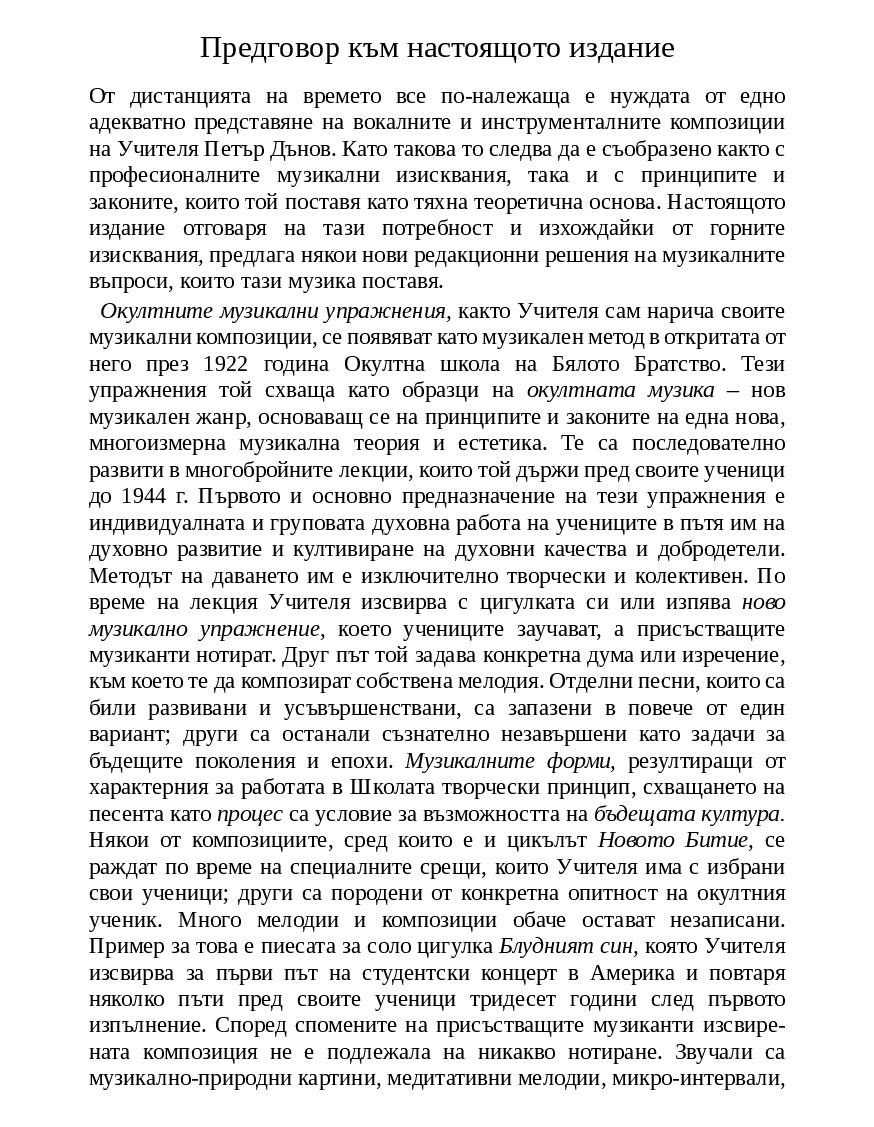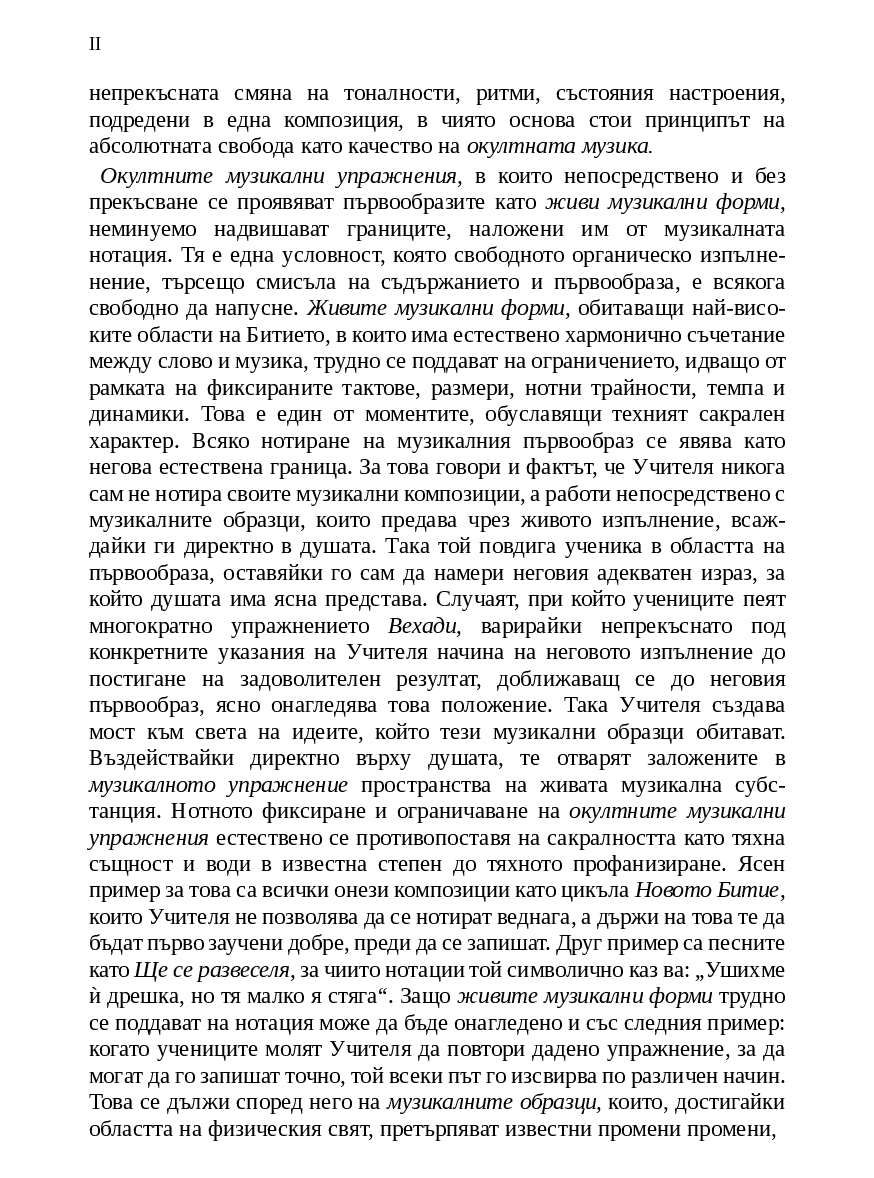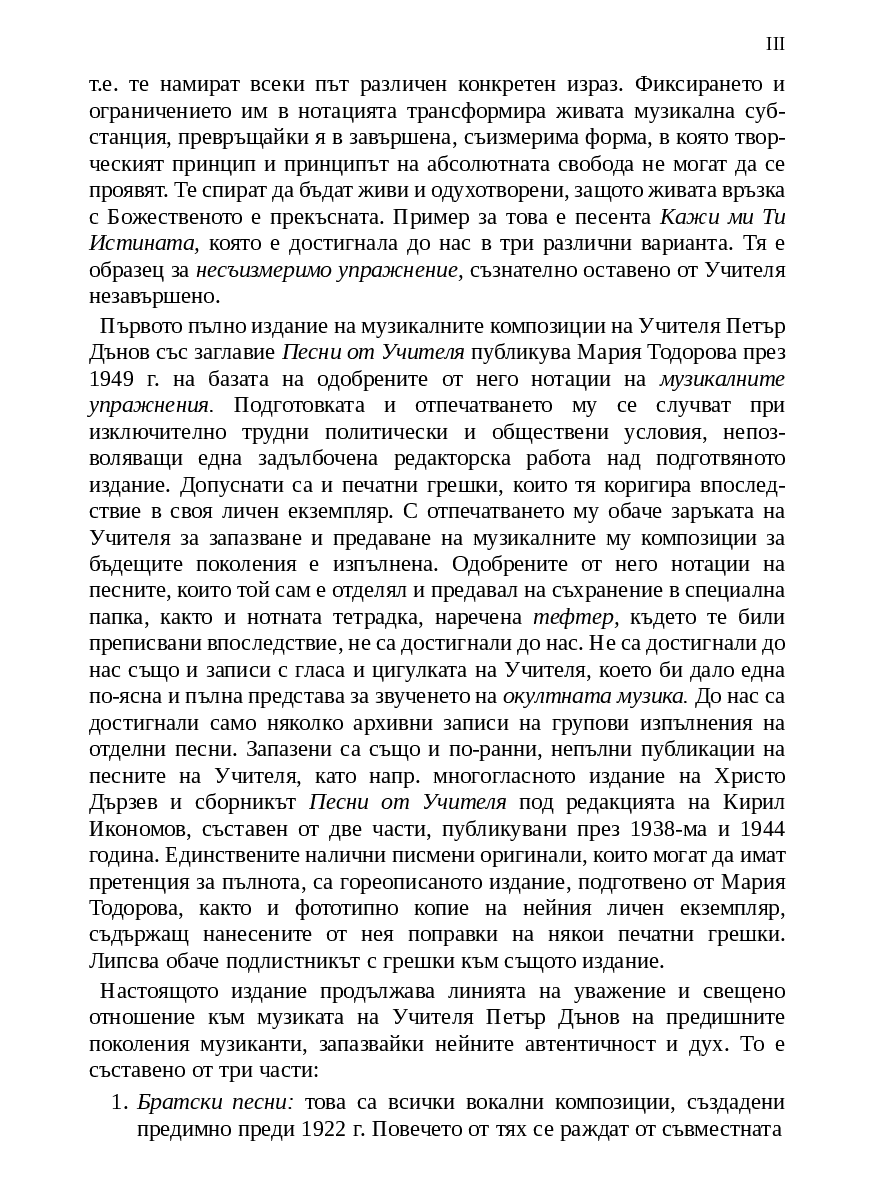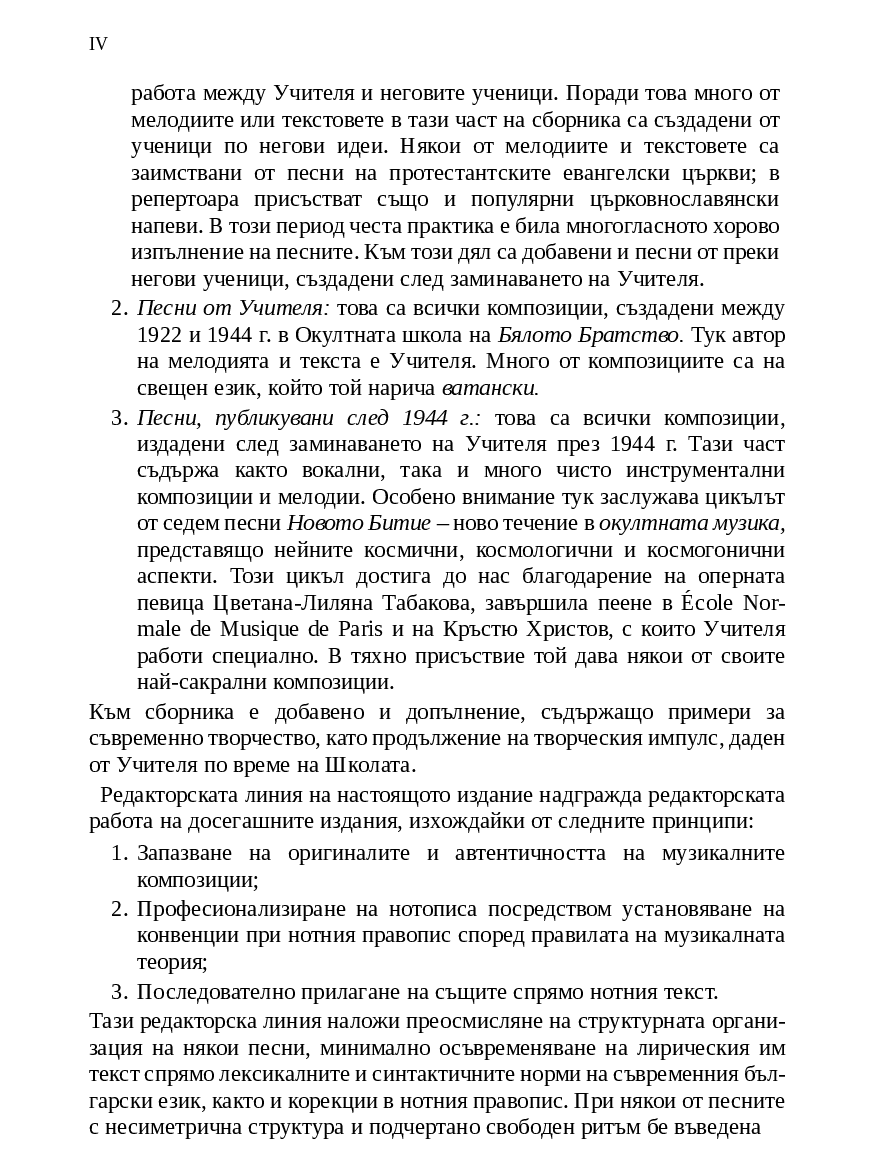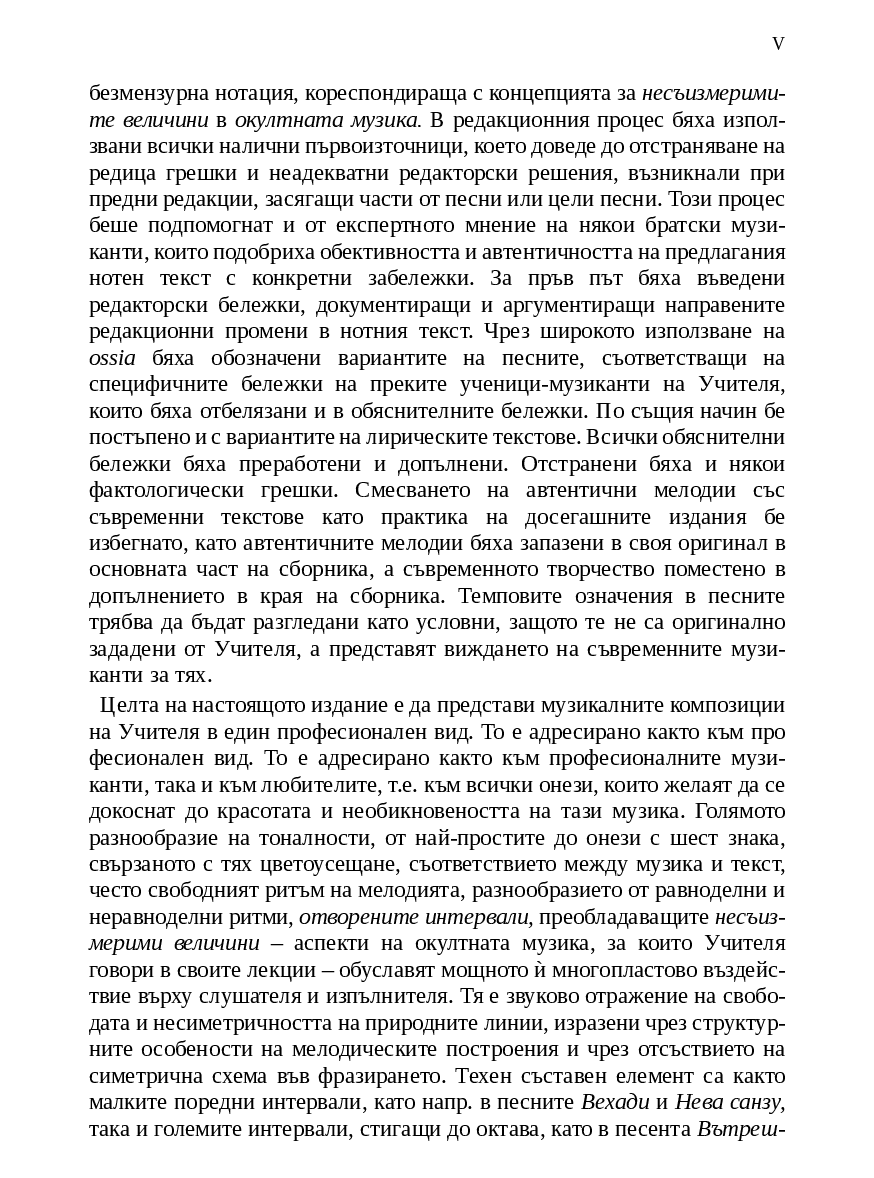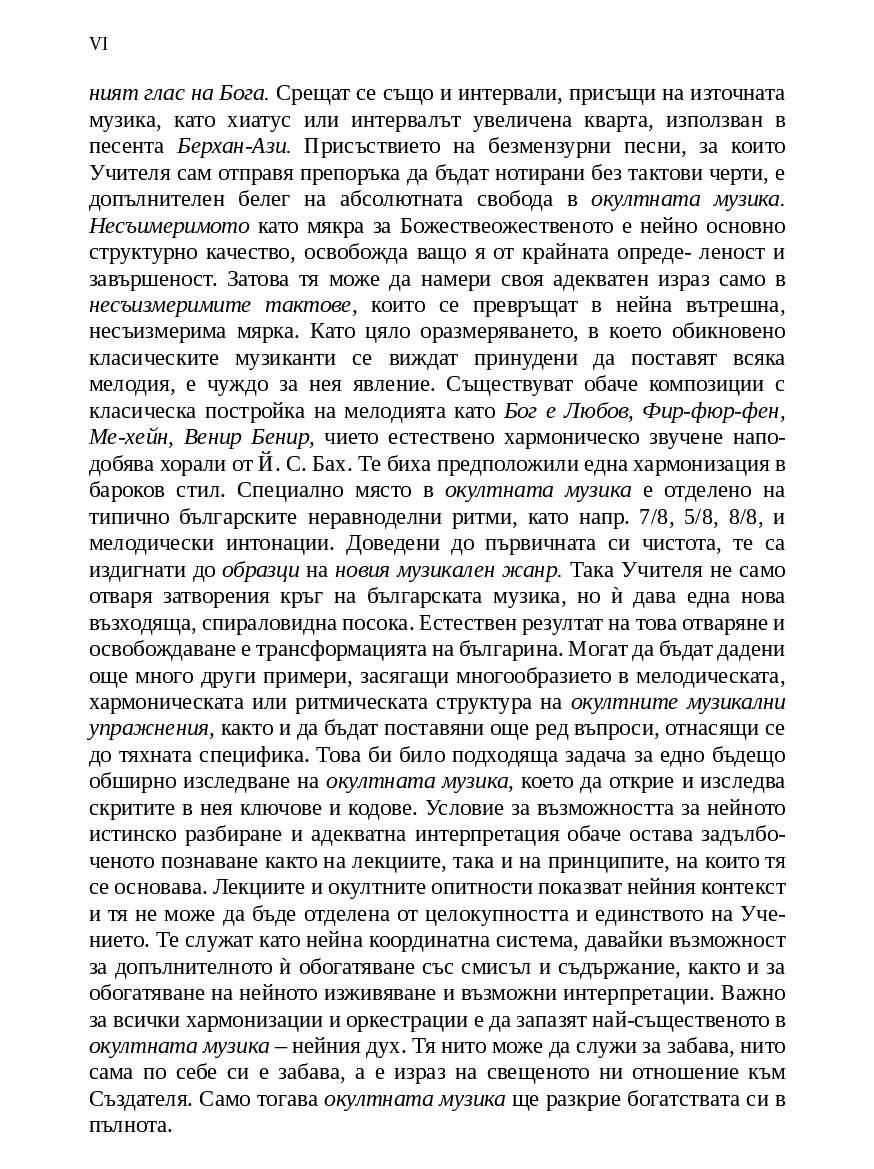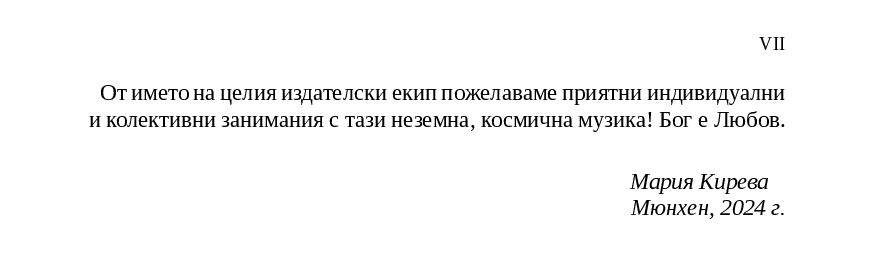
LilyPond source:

\version "2.24.4"

% include paper part and global functions
\include "include/globals.ily"

\bookpart {
  \paper {
    print-all-headers = ##t
    print-page-number = ##t
    print-first-page-number = ##f
    page-number-type = #'roman-upper


    % put page numbers on the bottom
    oddHeaderMarkup = \markup {

      \fill-line {
        """"
        \if \should-print-page-number  \abs-fontsize #9 {
          \fromproperty #'page:page-number-string

        }
      }
    }
    evenHeaderMarkup = \markup {

      \fill-line {
        \if \should-print-page-number \abs-fontsize #9 {
          \fromproperty #'page:page-number-string
          ""
        }
      }
    }

    oddFooterMarkup = \markup ""

    evenFooterMarkup = ""
    left-margin = 1.5\cm
    right-margin = 1.5\cm
    top-margin = 1\cm
    bottom-margin = 1.2\cm
    ragged-bottom = ##t % do not spread the staves to fill the whole vertical space
    top-markup-spacing.basic-distance = 8\mm
    top-system-spacing.basic-distance = 10\mm

    % change distance between staves
    system-system-spacing =
    #'((basic-distance . 16)
       (minimum-distance . 6)
       (padding . 1)
       (stretchability . 12))
  }

  \tocItem \markup "Предговор към настоящото издание"
  \markup \abs-fontsize #15  { \fill-line {"Предговор към настоящото издание"} }

  \markup \abs-fontsize #11 {
    \vspace #1.5 \override #'(baseline-skip . 3.4)
    \justify {


      От дистанцията на времето все по-належаща е нуждата от едно адекватно представяне на вокалните и инструменталните композиции на Учителя Петър Дънов. Като такова то следва да е съобразено както с професионалните музикални изисквания, така и с принципите и законите, които той поставя като тяхна теоретична основа. Настоящото издание отговаря на тази потребност и изхождайки от горните изисквания, предлага някои нови редакционни решения на музикалните въпроси, които тази музика поставя.



    }
  }

  \markup \abs-fontsize #11 {
    \vspace #0.9  \override #'(baseline-skip . 3.4)
    \justify {
      \hspace #1.5
      \italic {Окултните} \italic {музикални} \italic {упражнения,} както Учителя сам нарича своите музикални композиции, се появяват като музикален метод в откритата от него през 1922 година Окултна школа на Бялото Братство. Тези упражнения той схваща като образци на \italic {окултната} \italic {музика} – нов музикален жанр, основаващ се на принципите и законите на една нова, многоизмерна музикална теория и естетика. Те са последователно развити в многобройните лекции, които той държи пред своите ученици до 1944 г. Първото и основно предназначение на тези упражнения е индивидуалната и груповата духовна работа на учениците в пътя им на духовно развитие и култивиране на духовни качества и добродетели. Методът на даването им е изключително творчески и колективен. По време на лекция Учителя изсвирва с цигулката си или изпява \italic {ново} \italic {музикално} \italic {упражнение,} което учениците заучават, а присъстващите музиканти нотират. Друг път той задава конкретна дума или  изречение, към което те да композират собствена мелодия. Отделни песни, които са били развивани и усъвършенствани, са запазени в повече от един вариант; други са останали съзнателно незавършени като задачи за бъдещите поколения и епохи.  \italic {Музикалните} \italic {форми,} резултиращи от характерния за работата в Школата творчески принцип, схващането на песента като \italic {процес} са условие за възможността на \italic {бъдещата} \italic {култура.} Някои от композициите, сред които е и цикълът \italic {Новото} \italic {Битие,} се раждат по време на специалните срещи, които Учителя има с избрани свои ученици; други са породени от конкретна опитност на окултния ученик. Много мелодии и композиции обаче остават незаписани. Пример за това е пиесата за соло цигулка \italic {Блудният} \italic {син,} която Учителя изсвирва за първи път на студентски концерт в Америка и повтаря няколко пъти пред своите ученици тридесет години след първото изпълнение. Според спомените на присъстващите музиканти изсвире- ната композиция не е подлежала на никакво нотиране. Звучали са музикално-природни картини, медитативни мелодии, микро-интервали, 


    }
  }

  \markup \abs-fontsize #11 {
    \override #'(baseline-skip . 3.4)
    \justify {

       непрекъсната смяна на тоналности, ритми, състояния настроения, подредени в една композиция, в чиято основа стои принципът на абсолютната свобода като качество на \italic{окултната} \italic {музика.}

    }
  }

  \markup \abs-fontsize #11 {
    \vspace #0.9  \override #'(baseline-skip . 3.4)
    \justify {
      \hspace #1.5

      \italic{Окултните} \italic{музикални} \italic{упражнения,} в които непосредствено и без прекъсване се проявяват първообразите като \italic{живи} \italic{музикални} \italic{форми,} неминуемо надвишават границите, наложени им от музикалната нотация. Тя е една условност, която свободното органическо изпълне- нение, търсещо смисъла на съдържанието и първообраза, е всякога свободно да напусне.  \italic{Живите} \italic{музикални} \italic{форми,} обитаващи най-висо- ките области на Битието, в които има естествено хармонично съчетание между слово и музика, трудно се поддават на ограничението, идващо от рамката на фиксираните тактове, размери, нотни трайности, темпа и динамики. Това е един от моментите, обуславящи техният сакрален характер. Всяко нотиране на музикалния първообраз се явява като негова естествена граница. За това говори и фактът, че Учителя никога сам не нотира своите музикални композиции, а работи непосредствено с  музикалните образци, които предава чрез живото изпълнение, всаж- дайки ги директно в душата. Така той  повдига ученика в областта на първообраза, оставяйки го сам да намери неговия адекватен израз, за който душата има ясна представа. Случаят, при който учениците пеят многократно упражнението \italic{Вехади,} варирайки непрекъснато под конкретните указания на Учителя начина на неговото изпълнение до постигане на задоволителен резултат, доближаващ се до неговия първообраз, ясно онагледява това положение. Така Учителя създава мост към света на идеите, който тези музикални образци обитават. Въздействайки директно върху душата, те отварят заложените в \italic{музикалното} \italic{упражнение} пространства на живата музикална субс- танция. Нотното фиксиране и ограничаване на \italic{окултните} \italic{музикални} \italic{упражнения} естествено се противопоставя на сакралността като тяхна същност и води в известна степен до тяхното профанизиране. Ясен пример за това са всички онези композиции като цикъла \italic{Новото} \italic{Битие,} които Учителя не позволява да се нотират веднага, а държи на това те да бъдат първо заучени добре, преди да се запишат. Друг пример са песните като \italic{Ще} \italic{се }\italic{развеселя,} за чиито нотации той символично каз ва: „Ушихме ѝ дрешка, но тя малко я стяга“. Защо \italic{живите} \italic{музикални} \italic{форми} трудно се поддават на нотация може да бъде онагледено и със следния пример: когато учениците молят Учителя да повтори дадено упражнение, за да могат да го запишат точно, той всеки път го изсвирвa по различен начин. Това се дължи според него на  \italic{музикалните} \italic{образци,} които, достигайки областта на физическия свят, претърпяват известни промени промени,

    }
  }

  \markup \abs-fontsize #11 {
    \override #'(baseline-skip . 3.4)
    \justify {
  т.е. те намират всеки път различен конкретен израз. Фиксирането и ограничението им в нотацията трансформира живата музикална суб- станция, превръщайки я в завършена, съизмерима форма, в която твор- ческият принцип и принципът на абсолютната свобода не могат да се проявят. Те спират да бъдат живи и одухотворени, защото живата връзка с Божественото е прекъсната. Пример за това е песента \italic{Кажи} \italic{ми} \italic{Ти} \italic{Истината,} която е достигнала до нас в три различни варианта. Тя е образец за \italic{несъизмеримо упражнение,} съзнателно оставено от Учителя незавършено.
    }
  }

    \markup \abs-fontsize #11 {
    \vspace #0.9  \override #'(baseline-skip . 3.4)
    \justify {
      \hspace #1.5
       Първото пълно издание на музикалните композиции на Учителя Петър Дънов със заглавие \italic {Песни} \italic {от} \italic {Учителя} публикува Мария Тодорова през 1949 г. на базата на одобрените от него нотации на \italic {музикалните} \italic {упражнения.} Подготовката и отпечатването му се случват при изключително трудни политически и обществени условия, непоз- воляващи една задълбочена редакторска работа над подготвяното издание. Допуснати са и печатни грешки, които тя коригира впослед- ствие в своя личен екземпляр. С отпечатването му обаче заръката на Учителя за запазване и предаване на музикалните му композиции за бъдещите поколения е изпълнена. Одобрените от него нотации на песните, които той сам е отделял и предавал на съхранение в специална папка, както и нотната тетрадка, наречена \italic {тефтер,} където те били преписвани впоследствие, не са достигнали до нас. Не са достигнали до нас също и записи с гласа и цигулката на Учителя, което би дало една по-ясна и пълна представа за звученето на \italic {окултната} \italic {музика.} До нас са достигнали само няколко архивни записи на групови изпълнения на отделни песни. Запазени са също и по-ранни, непълни публикации на песните на Учителя, като напр. многогласното издание на Христо Дързев и сборникът \italic {Песни} \italic {от} \italic {Учителя} под редакцията на Кирил Икономов, съставен от две части, публикувани през 1938-ма и 1944 година. Единствените налични писмени оригинали, които могат да имат претенция за пълнота, са гореописаното издание, подготвено от Мария Тодорова, както и фототипно копие на нейния личен екземпляр, съдържащ нанесените от нея поправки на някои печатни грешки. Липсва обаче подлистникът с грешки към същото издание.
    }
  }
    \markup \abs-fontsize #11 {
    \vspace #0.9  \override #'(baseline-skip . 3.4)
    \justify {
      \hspace #1.5
      Настоящото издание продължава линията на уважение и свещено отношение към музиката на Учителя Петър Дънов на предишните поколения музиканти, запазвайки нейните автентичност и дух. То е съставено от три части:
    }
  }
   \markup  \override #'(line-width . 83.3) \abs-fontsize #11  {
    \override #'(baseline-skip . 3.4)  \vspace #1 \column {
      "    1."
    }
    \hspace #0.5
    \override #'(baseline-skip . 3.4) \column {
      \justify {
        \italic {Братски песни: } това са всички вокални композиции, създадени предимно преди 1922 г. Повечето от тях се раждат от съвместната
      }
    }
  }

 \markup  \override #'(line-width . 83.3) \abs-fontsize #11  {
    \override #'(baseline-skip . 3.4) \column {
      "      "
    }
    \hspace #0.5
    \override #'(baseline-skip . 3.4) \column {
      \justify {
       работа между Учителя и неговите ученици. Поради това много от мелодиите или текстовете в тази част на сборника са създадени от ученици по негови идеи. Някои от мелодиите  и текстовете са заимствани от песни на протестантските евангелски църкви; в репертоара присъстват също и популярни църковнославянски напеви. В този период честа практика е била многогласното хорово изпълнение на песните. Към този дял са добавени и песни от преки негови ученици, създадени след заминаването на Учителя.
      }
    }
  }

\markup \override #'(line-width . 83.3) \abs-fontsize #11 {
    \vspace #0.9  \override #'(baseline-skip . 3.4) \column {
      "    2."
    }
    \hspace #0.5
    \override #'(baseline-skip . 3.4) \column {
      \justify {
        \italic { Песни от Учителя: } това са всички композиции, създадени между 1922 и 1944 г. в Окултната школа на \italic {Бялото}
        \italic {Братство.} Тук автор на мелодията и текста е Учителя. Много от композициите са на свещен език, който той
        нарича \italic {ватански.}
      }
    }
  }

  \markup \override #'(line-width . 83.3) \abs-fontsize #11 {
    \vspace #0.9  \override #'(baseline-skip . 3.4) \column {
      "    3."
    }
    \hspace #0.5
    \override #'(baseline-skip . 3.4) \column {
      \justify {
        \italic {Песни, публикувани след 1944 г.:  } това са всички композиции, издадени след заминаването на Учителя през 1944 г.
        Тази част съдържа както вокални, така и много чисто инструментални композиции и мелодии. Особено внимание тук заслужава цикълът от седем песни \italic {Новото} \italic{Битие} – ново течение в \italic {окултната} \italic {музика,} представящо нейните космични, космологични и космогонични аспекти. Този цикъл достига до нас благодарение на оперната певица Цветана-Лиляна Табакова, завършила пеене в École Nor- male de Musique de Paris и на Кръстю Христов, с които Учителя работи специално. В тяхно присъствие той дава някои от своите най-сакрални композиции.
      }
    }
  }
  \markup \abs-fontsize #11 {
    \vspace #0.9 \override #'(baseline-skip . 3.4)
    \justify {
      Към сборника е добавено и допълнение, съдържащо примери за съвременно творчество, като продължение на творческия импулс, даден от Учителя по време на Школата.
    }
  }

\markup \abs-fontsize #11 {
    \vspace #0.9  \override #'(baseline-skip . 3.4)
    \justify {
      \hspace #1.5
      Редакторската линия на настоящото издание надгражда редакторската работа на досегашните издания, изхождайки от следните принципи:
    }
  }


  \markup \override #'(line-width . 83.3) \abs-fontsize #11 {
    \override #'(baseline-skip . 3.4) \vspace #1 \column {
      "    1."
    }
    \hspace #0.5
    \override #'(baseline-skip . 3.4) \column {
      \justify {
        Запазване на оригиналите и автентичността на музикалните композиции;
      }
    }
  }
  \markup \override #'(line-width . 83.3) \abs-fontsize #11 {
    \vspace #0.9  \override #'(baseline-skip . 3.4) \column {
      "    2."
    }
    \hspace #0.5
    \override #'(baseline-skip . 3.4) \column {
      \justify {
        Професионализиране на нотописа посредством установяване на конвенции при нотния правопис според правилата на музикалната теория;
      }
    }
  }

  \markup \override #'(line-width . 83.3) \abs-fontsize #11 {
    \vspace #0.9 \override #'(baseline-skip . 3.4) \column {
      "    3."
    }
    \hspace #0.5
    \override #'(baseline-skip . 3.4) \column {
      \justify {
        Последователно прилагане на същите спрямо нотния текст.
      }
    }
  }

\markup \abs-fontsize #11 {
    \vspace #0.9  \override #'(baseline-skip . 3.4)
    \justify {
      Tази редакторска линия наложи преосмисляне на структурната органи- зация на някои песни, минимално осъвременяване на лирическия им текст спрямо лексикалните и синтактичните норми на съвременния бъл- гарски език, както и корекции в нотния правопис. При някои от песните с несиметрична структура и подчертано свободен ритъм бе въведена

    }
  }
  \markup \abs-fontsize #11 {
    \vspace #1  \override #'(baseline-skip . 3.4)
    \justify {
   безмензурна нотация, кореспондираща с концепцията за \italic"несъизмерими-" \italic"те" \italic"величини" в \italic"окултната" \italic"музика." В редакционния процес бяха изпол- звани всички налични първоизточници, което доведе до отстраняване на редица грешки и неадекватни редакторски решения, възникнали при предни редакции, засягащи части от песни или цели песни. Този процес беше подпомогнат и от експертното мнение на някои братски музи- канти, които подобриха обективността и автентичността на предлагания нотен текст с конкретни забележки. За пръв път бяха въведени редакторски бележки, документиращи и аргументиращи направените редакционни промени в нотния текст. Чрез широкото използване на \italic {ossia} бяха обозначени вариантите на песните, съответстващи на специфичните бележки на преките ученици-музиканти на Учителя, които бяха отбелязани и в обяснителните бележки. По същия начин бе постъпено и с вариантите на лирическите текстове. Всички обяснителни бележки бяха преработени и допълнени. Отстранени бяха и някои фактологически грешки. Смесването на автентични мелодии със съвременни текстове като практика на досегашните издания бе избегнато, като автентичните мелодии бяха запазени в своя оригинал в основната част на сборника, а съвременното творчество поместено в допълнението в края на сборника. Темповите означения в песните трябва да бъдат разгледани като условни, защото те не са оригинално зададени от Учителя, а представят виждането на съвременните музи- канти за тях.

    }
  }
  \markup \abs-fontsize #11 {
    \vspace #1.1 \override #'(baseline-skip . 3.4)
    \justify {
      \hspace #1.5

      Целта на настоящото издание е да представи музикалните композиции на Учителя в един професионален вид. То е адресирано както към про фесионален вид. То е адресирано както към професионалните музи- канти, така и към любителите, т.е. към всички онези, които желаят да се докоснат до красотата и необикновеността на тази музика. Голямото разнообразие на тоналности, от най-простите до онези с шест знака, свързаното с тях цветоусещане, съответствието между музика и текст, често свободният ритъм на мелодията, разнообразието от равноделни и неравноделни ритми, \italic {отворените} \italic {интервали,} преобладаващите \italic {несъиз-} \italic {мерими} \italic {величини} – аспекти на окултната музика, за които Учителя говори в своите лекции – обуславят мощното ѝ многопластово въздейс- твие върху слушателя и изпълнителя. Тя е звуково отражение на свобо- дата и несиметричността на природните линии, изразени чрез структур- ните особености на мелодическите построения и чрез отсъствието на симетрична схема във фразирането. Техен съставен елемент са както малките поредни интервали, като напр. в песните \italic {Вехади} и \italic {Нева санзу,} така и големите интервали, стигащи до октава, като в песента  \italic {Вътреш- }
    }
  }


\markup \abs-fontsize #11 {
    \override #'(baseline-skip . 3.4)
    \justify {

\italic {ният глас на Бога.} Срещат се също и интервали, присъщи на източната музика, като хиатус или интервалът увеличена кварта, използван в песента \italic {Берхан-Ази.} Присъствието на безмензурни песни, за които Учителя сам отправя препоръка да бъдат нотирани без тактови черти, е допълнителен белег на абсолютната свобода в \italic {окултната} \italic {музика.} \italic {Несъимеримото} като мякра за Божествеожественото е нейнo основно структурно качество, освобожда ващо я от крайната опреде- леност и завършеност. Затова тя може да намери своя адекватен израз само в \italic {несъизмеримите} \italic {тактове,} които се превръщат в нейна вътрешна, несъизмерима мярка. Като цяло оразмеряването, в което обикновено класическите музиканти се виждат принудени да поставят всяка мелодия, е чуждо за нея явление. Съществуват обаче композиции с класическа постройка на мелодията като \italic {Бог e Любов,} \italic {Фир-фюр-фен,} \italic {Ме-хейн,} \italic {Венир} \italic{ Бенир,} чието естествено  хармоническо звучене напо- добява хорали от Й. С. Бах. Те биха предположили една хармонизация в бароков стил. Специално място в \italic {окултната} \italic {музика} е отделено на типично българските неравноделни ритми, като напр. 7/8, 5/8, 8/8, и мелодически интонации. Доведени до първичната си чистота, те са издигнати до \italic {образци} на \italic {новия} \italic {музикален} \italic {жанр.} Така Учителя не само отваря затворения кръг на българската музика, но ѝ дава една нова възходяща, спираловидна посока. Естествен резултат на това отваряне и освобождаване е трансформацията на българина. Могат да бъдат дадени още много други примери, засягащи многообразието в мелодическата, хармоническата или ритмическата структура на \italic {окултните} \italic {музикални} \italic {упражнения,} както и да бъдат поставяни още ред въпроси, отнасящи се до тяхната специфика. Това би било подходяща задача за едно бъдещо обширно изследване на \italic {окултната} \italic {музика,} което да открие и изследва скритите в нея ключове и кодове. Условие за възможността за нейното истинско разбиране и адекватна интерпретация обаче остава задълбо- ченото познаване както на лекциите, така и на принципите, на които тя се основава. Лекциите и окултните опитности показват нейния контекст и тя не може да бъде отделена от целокупността и единството на Уче- нието. Те служат като нейна координатна система, давайки възможност за допълнителното ѝ обогатяване със смисъл и съдържание, както и за обогатяване на нейното изживяване и възможни интерпретации. Важно за всички хармонизации и оркестрации е да запазят най-същественото в \italic {окултната} \italic {музика} – нейния дух. Тя нито може да служи за забава, нито сама по себе си е забава, а е израз на свещеното ни отношение към Създателя. Само тогава \italic {окултната} \italic {музика} ще разкрие богатствата си в пълнота.
     


    }
  }


 

  \markup \abs-fontsize #11 {
      \override #'(baseline-skip . 3.4)
    \justify {
      \hspace #1.5 От името на целия издателски екип пожелаваме приятни индивидуални и колективни занимания с тази неземна, космична музика! Бог е Любов.
    }
  }

   \markup \abs-fontsize #11 \raise #0 \override #'(baseline-skip . 3.4) {
    \column {
      \line {"  "}
      \line {"  "}
      %\fill-line { "" ""  \italic {"Петър Ганев, София    "} }
      \fill-line { "" ""  \italic {"Мария Кирева   "} }
      \fill-line { "" ""  \italic {"Мюнхен, 2024 г."} }
    }
  }

} % bookpart



% Più mosso
% „Weiße Bruderschaft“